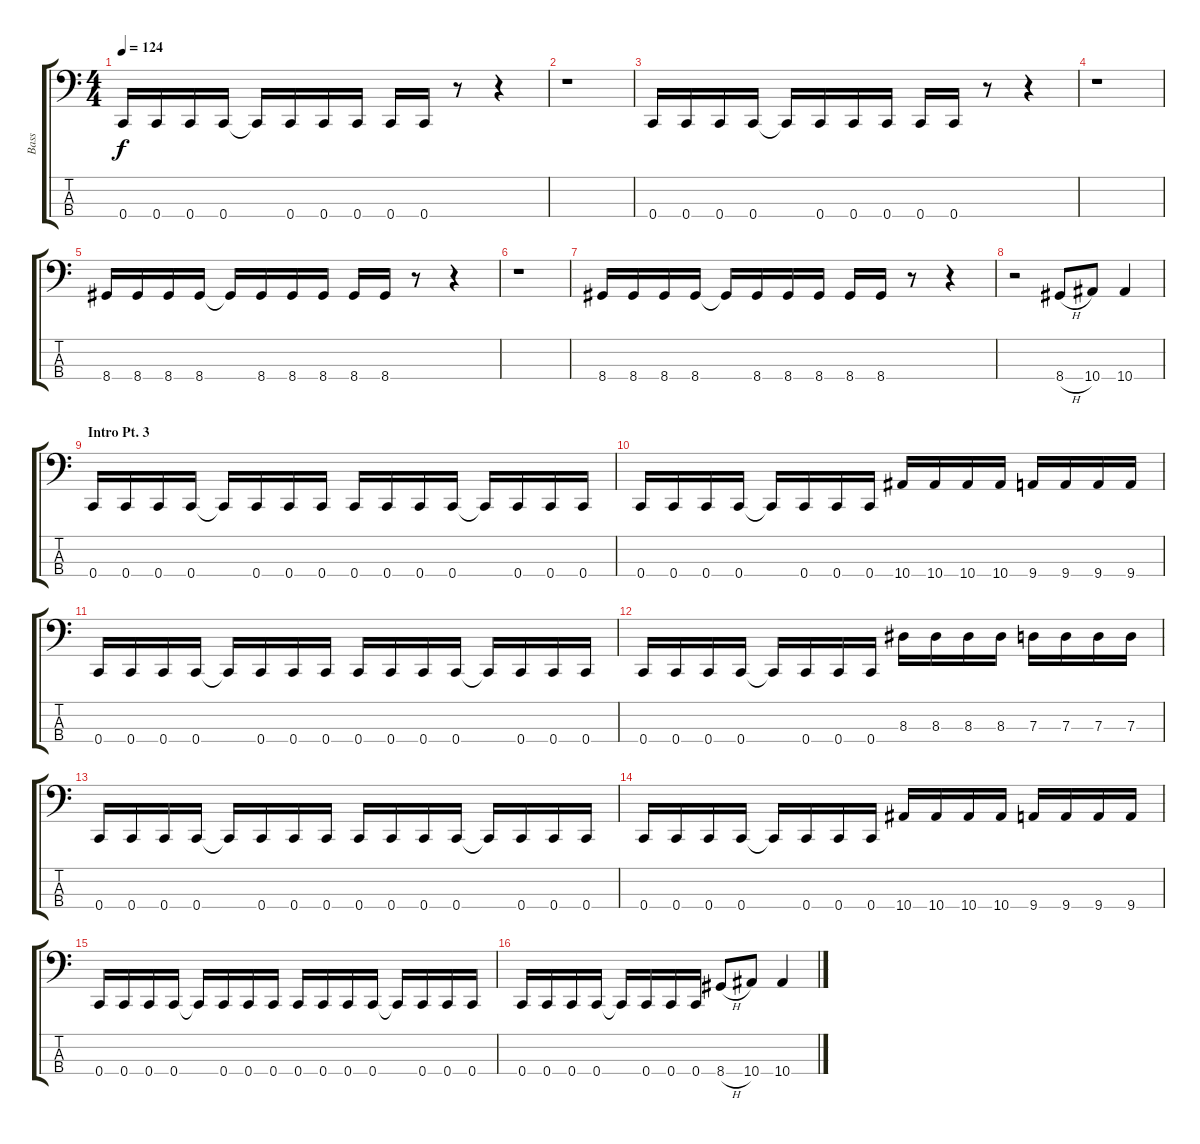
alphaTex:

\track ("Bass" "Bass") {instrument electricbasspick}
\staff {score tabs}
\tuning (F2 C2 G1 C1) {hide}
\ts (4 4)
\tempo 124
\clef f4
\ks c
0.4.16{dy f} 0.4.16 0.4.16 0.4.16 0.4{t}.16 0.4.16 0.4.16 0.4.16 0.4.16 0.4.16 r.8 r.4 |
r.1 |
0.4.16 0.4.16 0.4.16 0.4.16 0.4{t}.16 0.4.16 0.4.16 0.4.16 0.4.16 0.4.16 r.8 r.4 |
r.1 |
8.4.16 8.4.16 8.4.16 8.4.16 8.4{t}.16 8.4.16 8.4.16 8.4.16 8.4.16 8.4.16 r.8 r.4 |
r.1 |
8.4.16 8.4.16 8.4.16 8.4.16 8.4{t}.16 8.4.16 8.4.16 8.4.16 8.4.16 8.4.16 r.8 r.4 |
r.2 8.4{h}.8 10.4.8 10.4.4 |
\section ("" "Intro Pt. 3")
0.4.16 0.4.16 0.4.16 0.4.16 0.4{t}.16 0.4.16 0.4.16 0.4.16 0.4.16 0.4.16 0.4.16 0.4.16 0.4{t}.16 0.4.16 0.4.16 0.4.16 |
0.4.16 0.4.16 0.4.16 0.4.16 0.4{t}.16 0.4.16 0.4.16 0.4.16 10.4.16 10.4.16 10.4.16 10.4.16 9.4.16 9.4.16 9.4.16 9.4.16 |
0.4.16 0.4.16 0.4.16 0.4.16 0.4{t}.16 0.4.16 0.4.16 0.4.16 0.4.16 0.4.16 0.4.16 0.4.16 0.4{t}.16 0.4.16 0.4.16 0.4.16 |
0.4.16 0.4.16 0.4.16 0.4.16 0.4{t}.16 0.4.16 0.4.16 0.4.16 8.3.16 8.3.16 8.3.16 8.3.16 7.3.16 7.3.16 7.3.16 7.3.16 |
0.4.16 0.4.16 0.4.16 0.4.16 0.4{t}.16 0.4.16 0.4.16 0.4.16 0.4.16 0.4.16 0.4.16 0.4.16 0.4{t}.16 0.4.16 0.4.16 0.4.16 |
0.4.16 0.4.16 0.4.16 0.4.16 0.4{t}.16 0.4.16 0.4.16 0.4.16 10.4.16 10.4.16 10.4.16 10.4.16 9.4.16 9.4.16 9.4.16 9.4.16 |
0.4.16 0.4.16 0.4.16 0.4.16 0.4{t}.16 0.4.16 0.4.16 0.4.16 0.4.16 0.4.16 0.4.16 0.4.16 0.4{t}.16 0.4.16 0.4.16 0.4.16 |
0.4.16 0.4.16 0.4.16 0.4.16 0.4{t}.16 0.4.16 0.4.16 0.4.16 8.4{h}.8 10.4.8 10.4.4
